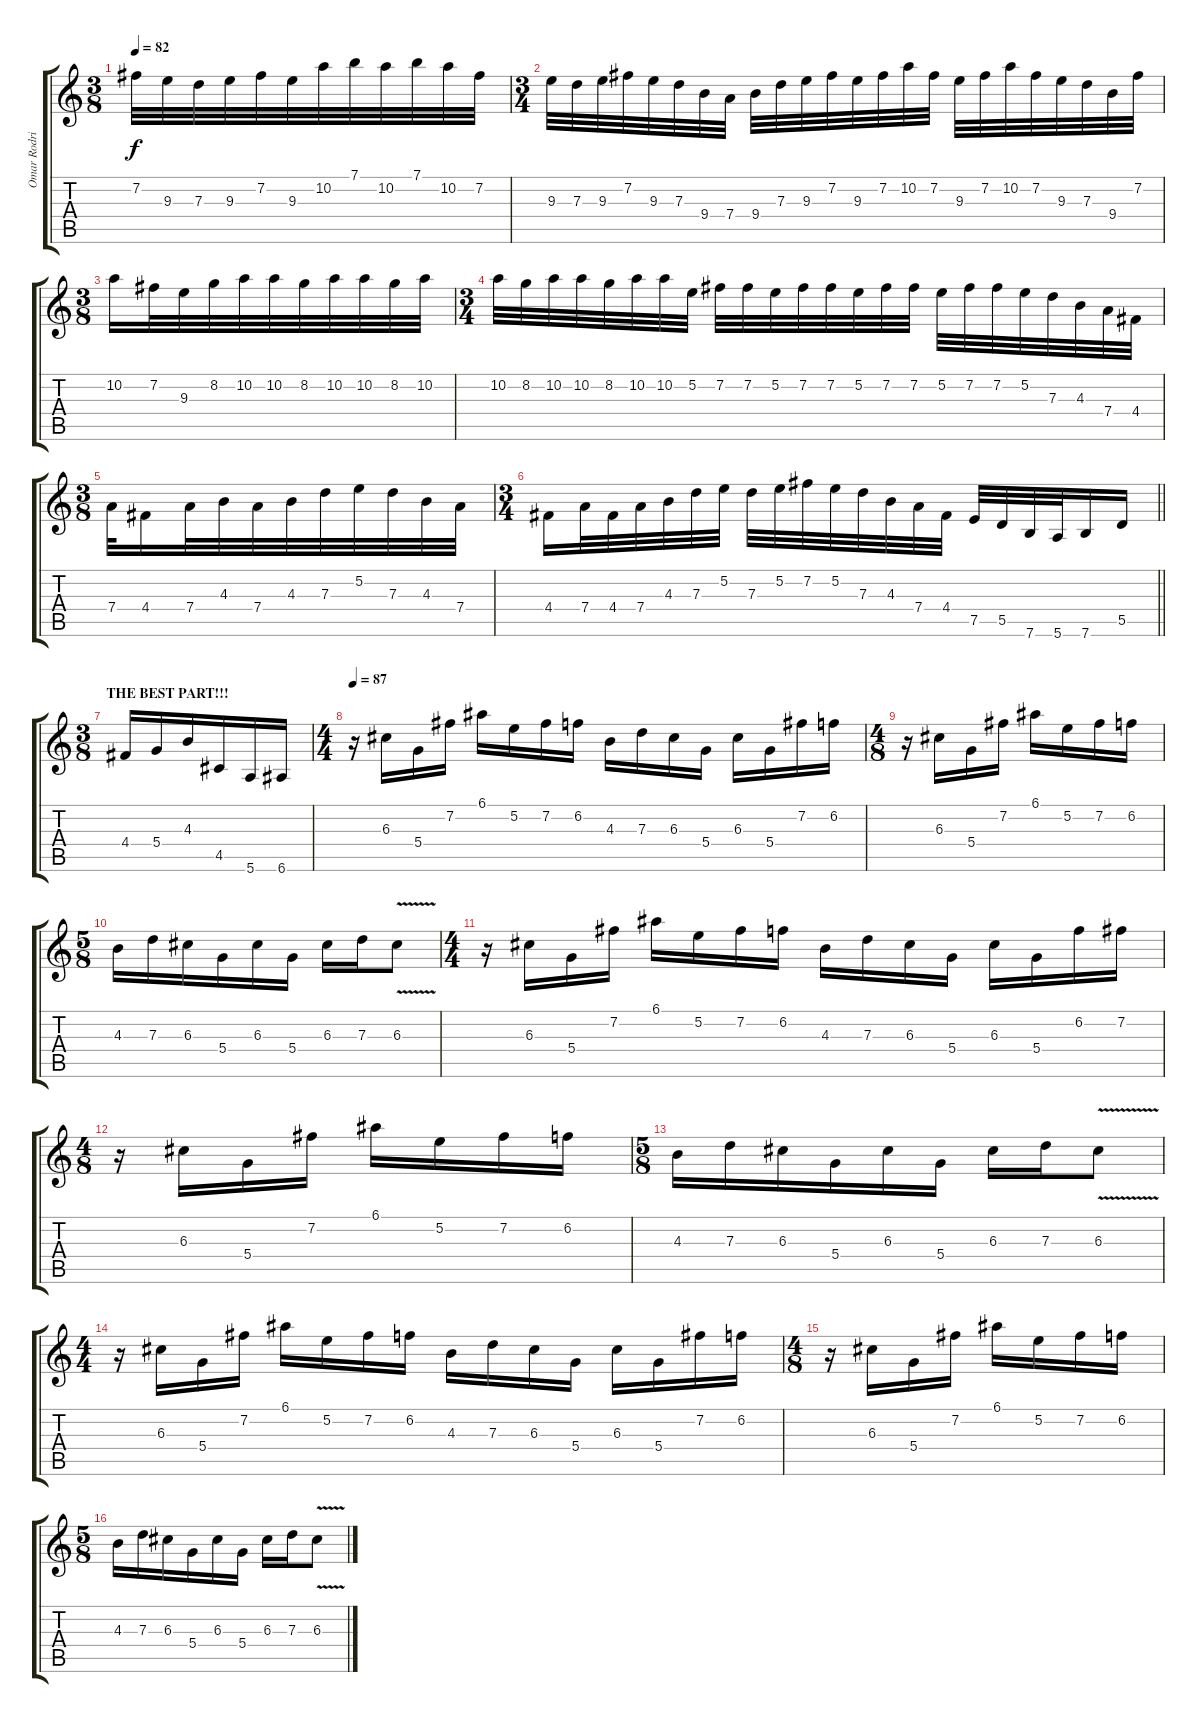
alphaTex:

\track ("Omar Rodriguez-Lopez" "Omar Rodri") {instrument distortionguitar}
\staff {score tabs}
\tuning (E4 B3 G3 D3 A2 E2) {hide}
\ts (3 8)
\tempo 82
\clef g2
\ks c
7.2.32{dy f} 9.3.32 7.3.32 9.3.32 7.2.32 9.3.32 10.2.32 7.1.32 10.2.32 7.1.32 10.2.32 7.2.32 |
\ts (3 4)
9.3.32 7.3.32 9.3.32 7.2.32 9.3.32 7.3.32 9.4.32 7.4.32 9.4.32 7.3.32 9.3.32 7.2.32 9.3.32 7.2.32 10.2.32 7.2.32 9.3.32 7.2.32 10.2.32 7.2.32 9.3.32 7.3.32 9.4.32 7.2.32 |
\ts (3 8)
10.2.16 7.2.32 9.3.32 8.2.32 10.2.32 10.2.32 8.2.32 10.2.32 10.2.32 8.2.32 10.2.32 |
\ts (3 4)
10.2.32 8.2.32 10.2.32 10.2.32 8.2.32 10.2.32 10.2.32 5.2.32 7.2.32 7.2.32 5.2.32 7.2.32 7.2.32 5.2.32 7.2.32 7.2.32 5.2.32 7.2.32 7.2.32 5.2.32 7.3.32 4.3.32 7.4.32 4.4.32 |
\ts (3 8)
7.4.32 4.4.16 7.4.32 4.3.32 7.4.32 4.3.32 7.3.32 5.2.32 7.3.32 4.3.32 7.4.32 |
\ts (3 4)
\barLineRight lightlight
4.4.16 7.4.32 4.4.32 7.4.32 4.3.32 7.3.32 5.2.32 7.3.32 5.2.32 7.2.32 5.2.32 7.3.32 4.3.32 7.4.32 4.4.32 7.5.32 5.5.32 7.6.32 5.6.32 7.6.16 5.5.16 |
\ts (3 8)
\section ("" "THE BEST PART!!!")
4.4.16 5.4.16 4.3.16 4.5.16 5.6.16 6.6.16 |
\ts (4 4)
\tempo 87
r.16 6.3.16 5.4.16 7.2.16 6.1.16 5.2.16 7.2.16 6.2.16 4.3.16 7.3.16 6.3.16 5.4.16 6.3.16 5.4.16 7.2.16 6.2.16 |
\ts (4 8)
r.16 6.3.16 5.4.16 7.2.16 6.1.16 5.2.16 7.2.16 6.2.16 |
\ts (5 8)
4.3.16 7.3.16 6.3.16 5.4.16 6.3.16 5.4.16 6.3.16 7.3.16 6.3{v}.8 |
\ts (4 4)
r.16 6.3.16 5.4.16 7.2.16 6.1.16 5.2.16 7.2.16 6.2.16 4.3.16 7.3.16 6.3.16 5.4.16 6.3.16 5.4.16 6.2.16 7.2.16 |
\ts (4 8)
r.16 6.3.16 5.4.16 7.2.16 6.1.16 5.2.16 7.2.16 6.2.16 |
\ts (5 8)
4.3.16 7.3.16 6.3.16 5.4.16 6.3.16 5.4.16 6.3.16 7.3.16 6.3{v}.8 |
\ts (4 4)
r.16 6.3.16 5.4.16 7.2.16 6.1.16 5.2.16 7.2.16 6.2.16 4.3.16 7.3.16 6.3.16 5.4.16 6.3.16 5.4.16 7.2.16 6.2.16 |
\ts (4 8)
r.16 6.3.16 5.4.16 7.2.16 6.1.16 5.2.16 7.2.16 6.2.16 |
\ts (5 8)
4.3.16 7.3.16 6.3.16 5.4.16 6.3.16 5.4.16 6.3.16 7.3.16 6.3{v}.8
